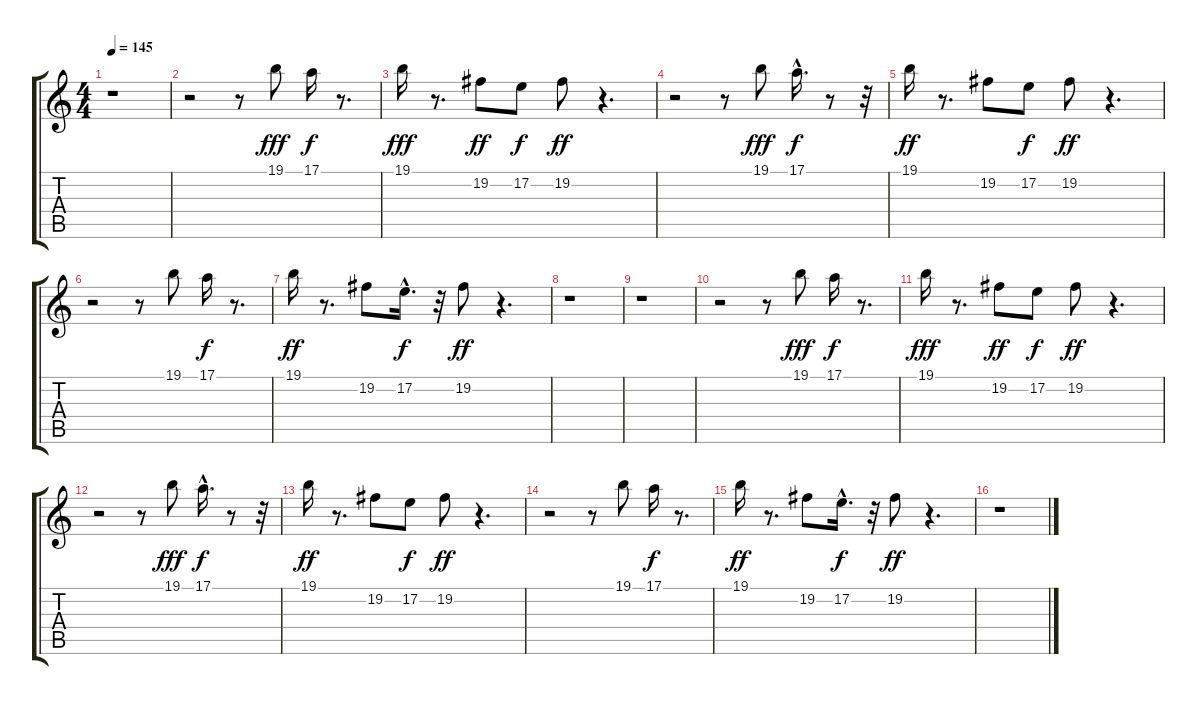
\track "" {instrument lead1square}
\staff {score tabs}
\tuning (E4 B3 G3 D3 A2 E2) {hide}
\ts (4 4)
\tempo 145
\clef g2
\ks c
r.1{dy ff} |
r.2 r.8 19.1.8{dy fff} 17.1.16{dy f} r.8{d} |
19.1.16{dy fff} r.8{d} 19.2.8{dy ff} 17.2.8{dy f} 19.2.8{dy ff} r.4{d} |
r.2 r.8 19.1.8{dy fff} 17.1{hac}.16{d dy f} r.8 r.32 |
19.1.16{dy ff} r.8{d} 19.2.8 17.2.8{dy f} 19.2.8{dy ff} r.4{d} |
r.2 r.8 19.1.8 17.1.16{dy f} r.8{d} |
19.1.16{dy ff} r.8{d} 19.2.8 17.2{hac}.16{d dy f} r.32 19.2.8{dy ff} r.4{d} |
r.1 |
r.1 |
r.2 r.8 19.1.8{dy fff} 17.1.16{dy f} r.8{d} |
19.1.16{dy fff} r.8{d} 19.2.8{dy ff} 17.2.8{dy f} 19.2.8{dy ff} r.4{d} |
r.2 r.8 19.1.8{dy fff} 17.1{hac}.16{d dy f} r.8 r.32 |
19.1.16{dy ff} r.8{d} 19.2.8 17.2.8{dy f} 19.2.8{dy ff} r.4{d} |
r.2 r.8 19.1.8 17.1.16{dy f} r.8{d} |
19.1.16{dy ff} r.8{d} 19.2.8 17.2{hac}.16{d dy f} r.32 19.2.8{dy ff} r.4{d} |
r.1
